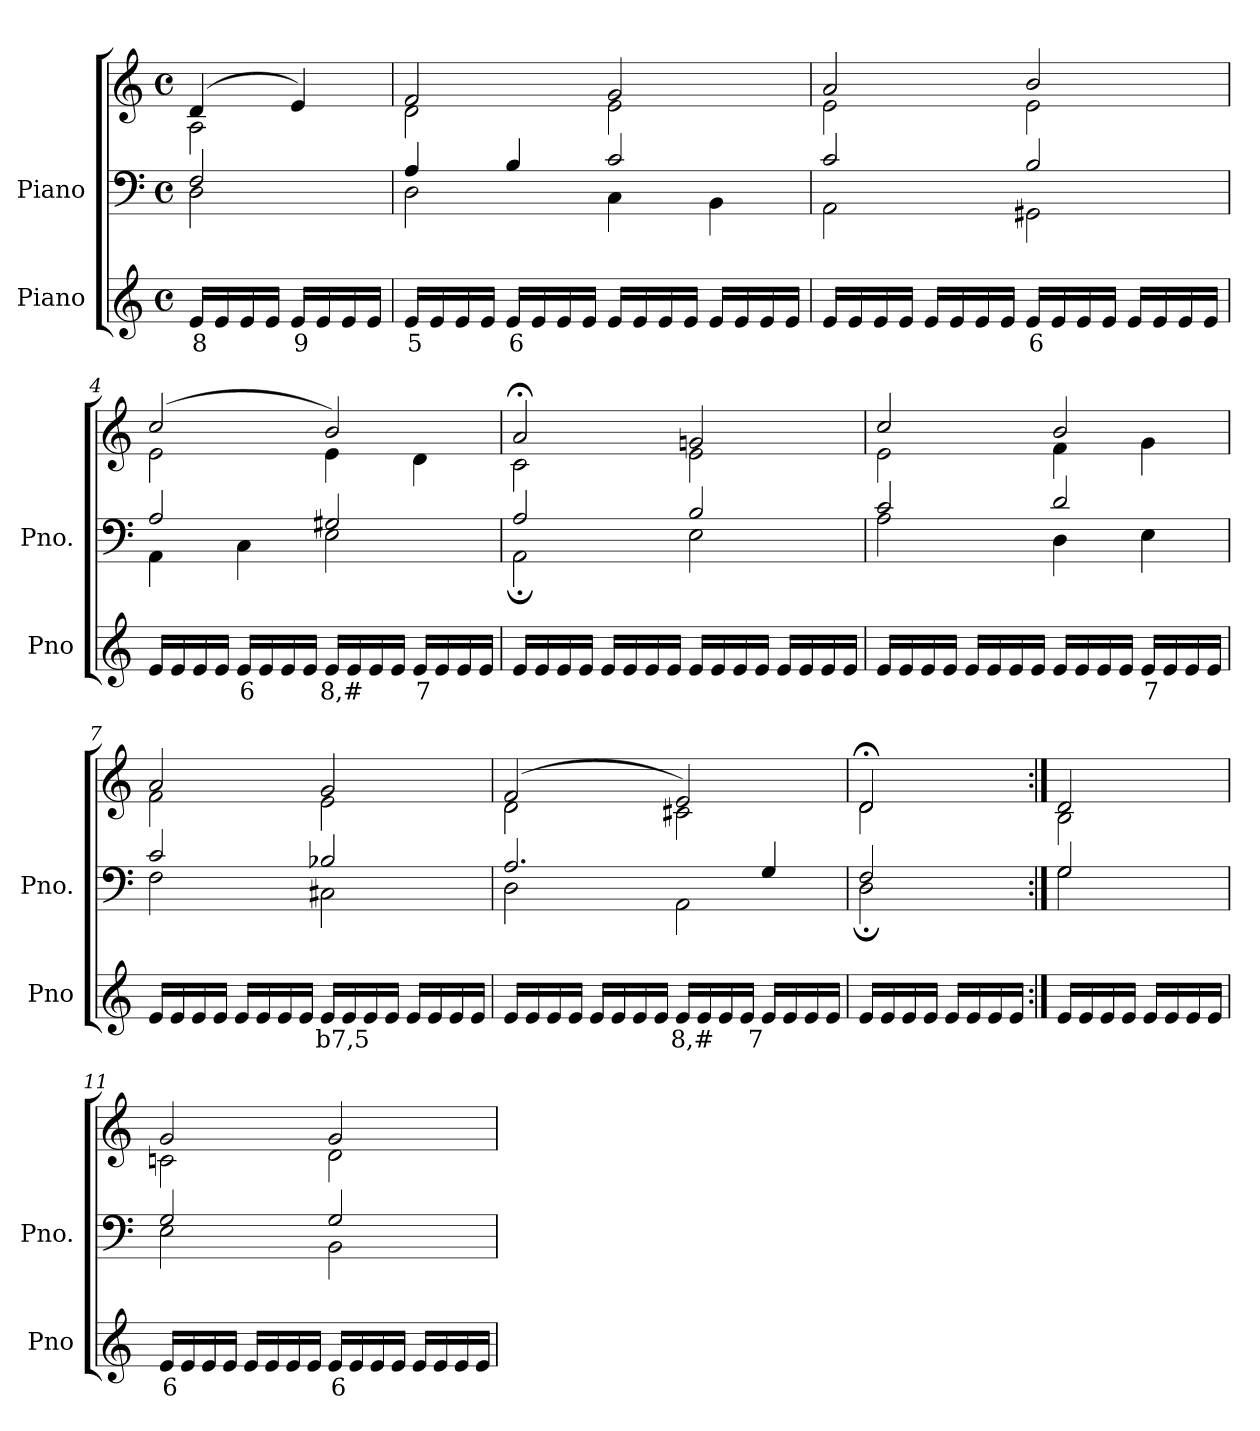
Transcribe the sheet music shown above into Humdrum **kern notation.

**kern	**text	**kern	**kern
*part2	*part2	*part1	*part1
*staff3	*staff3	*staff2	*staff1
*I"Piano	*	*I"Piano	*
*I'Pno	*	*I'Pno.	*
*clefG2	*	*clefF4	*clefG2
*k[]	*	*k[]	*k[]
*M4/4	*	*M4/4	*M4/4
*met(c)	*	*met(c)	*met(c)
=1	=1	=1	=1
!	!LO:LY:b	!	!
*	*	*^	*^
16e/LL	8	2F/	2D\	(>4d/	2A\
16e/	.	.	.	.	.
16e/	.	.	.	.	.
16e/JJ	.	.	.	.	.
!	!LO:LY:b	!	!	!	!
16e/LL	9	.	.	4e/)	.
16e/	.	.	.	.	.
16e/	.	.	.	.	.
16e/JJ	.	.	.	.	.
=2	=2	=2	=2	=2	=2
!	!LO:LY:b	!	!	!	!
16e/LL	5	4A/	2D\	2f/	2d\
16e/	.	.	.	.	.
16e/	.	.	.	.	.
16e/JJ	.	.	.	.	.
!	!LO:LY:b	!	!	!	!
16e/LL	6	4B/	.	.	.
16e/	.	.	.	.	.
16e/	.	.	.	.	.
16e/JJ	.	.	.	.	.
16e/LL	.	2c/	4C\	2g/	2e\
16e/	.	.	.	.	.
16e/	.	.	.	.	.
16e/JJ	.	.	.	.	.
!	!LO:LY:b	!	!	!	!
16e/LL	_	.	4BB\	.	.
16e/	.	.	.	.	.
16e/	.	.	.	.	.
16e/JJ	.	.	.	.	.
=3	=3	=3	=3	=3	=3
16e/LL	.	2c/	2AA\	2a/	2e\
16e/	.	.	.	.	.
16e/	.	.	.	.	.
16e/JJ	.	.	.	.	.
16e/LL	.	.	.	.	.
16e/	.	.	.	.	.
16e/	.	.	.	.	.
16e/JJ	.	.	.	.	.
!	!LO:LY:b	!	!	!	!
16e/LL	6	2B/	2GG#X\	2b/	2e\
16e/	.	.	.	.	.
16e/	.	.	.	.	.
16e/JJ	.	.	.	.	.
16e/LL	.	.	.	.	.
16e/	.	.	.	.	.
16e/	.	.	.	.	.
16e/JJ	.	.	.	.	.
=4	=4	=4	=4	=4	=4
16e/LL	.	2A/	4AA\	(>2cc/	2e\
16e/	.	.	.	.	.
16e/	.	.	.	.	.
16e/JJ	.	.	.	.	.
!	!LO:LY:b	!	!	!	!
16e/LL	6	.	4C\	.	.
16e/	.	.	.	.	.
16e/	.	.	.	.	.
16e/JJ	.	.	.	.	.
!	!LO:LY:b	!	!	!	!
16e/LL	8,#	2G#X/	2E\	2b/)	4e\
16e/	.	.	.	.	.
16e/	.	.	.	.	.
16e/JJ	.	.	.	.	.
!	!LO:LY:b	!	!	!	!
16e/LL	7	.	.	.	4d\
16e/	.	.	.	.	.
16e/	.	.	.	.	.
16e/JJ	.	.	.	.	.
=5	=5	=5	=5	=5	=5
16e/LL	.	2A/	2AA;\	2a;</	2c\
16e/	.	.	.	.	.
16e/	.	.	.	.	.
16e/JJ	.	.	.	.	.
16e/LL	.	.	.	.	.
16e/	.	.	.	.	.
16e/	.	.	.	.	.
16e/JJ	.	.	.	.	.
16e/LL	.	2B/	2E\	2gn/	2e\
16e/	.	.	.	.	.
16e/	.	.	.	.	.
16e/JJ	.	.	.	.	.
16e/LL	.	.	.	.	.
16e/	.	.	.	.	.
16e/	.	.	.	.	.
16e/JJ	.	.	.	.	.
=6	=6	=6	=6	=6	=6
16e/LL	.	2c/	2A\	2cc/	2e\
16e/	.	.	.	.	.
16e/	.	.	.	.	.
16e/JJ	.	.	.	.	.
16e/LL	.	.	.	.	.
16e/	.	.	.	.	.
16e/	.	.	.	.	.
16e/JJ	.	.	.	.	.
16e/LL	.	2d/	4D\	2b/	4f\
16e/	.	.	.	.	.
16e/	.	.	.	.	.
16e/JJ	.	.	.	.	.
!	!LO:LY:b	!	!	!	!
16e/LL	7	.	4E\	.	4g\
16e/	.	.	.	.	.
16e/	.	.	.	.	.
16e/JJ	.	.	.	.	.
=7	=7	=7	=7	=7	=7
16e/LL	.	2c/	2F\	2a/	2f\
16e/	.	.	.	.	.
16e/	.	.	.	.	.
16e/JJ	.	.	.	.	.
16e/LL	.	.	.	.	.
16e/	.	.	.	.	.
16e/	.	.	.	.	.
16e/JJ	.	.	.	.	.
!	!LO:LY:b	!	!	!	!
16e/LL	b7,5	2B-X/	2C#X\	2g/	2e\
16e/	.	.	.	.	.
16e/	.	.	.	.	.
16e/JJ	.	.	.	.	.
16e/LL	.	.	.	.	.
16e/	.	.	.	.	.
16e/	.	.	.	.	.
16e/JJ	.	.	.	.	.
=8	=8	=8	=8	=8	=8
16e/LL	.	2.A/	2D\	(>2f/	2d\
16e/	.	.	.	.	.
16e/	.	.	.	.	.
16e/JJ	.	.	.	.	.
16e/LL	.	.	.	.	.
16e/	.	.	.	.	.
16e/	.	.	.	.	.
16e/JJ	.	.	.	.	.
!	!LO:LY:b	!	!	!	!
16e/LL	8,#	.	2AA\	2e/)	2c#X\
16e/	.	.	.	.	.
16e/	.	.	.	.	.
16e/JJ	.	.	.	.	.
!	!LO:LY:b	!	!	!	!
16e/LL	7	4G/	.	.	.
16e/	.	.	.	.	.
16e/	.	.	.	.	.
16e/JJ	.	.	.	.	.
=9	=9	=9	=9	=9	=9
16e/LL	.	2F/	2D;\	2d;</	2d\
16e/	.	.	.	.	.
16e/	.	.	.	.	.
16e/JJ	.	.	.	.	.
16e/LL	.	.	.	.	.
16e/	.	.	.	.	.
16e/	.	.	.	.	.
16e/JJ	.	.	.	.	.
=10:|!	=10:|!	=10:|!	=10:|!	=10:|!	=10:|!
16e/LL	.	2G/	2G\	2d/	2B\
16e/	.	.	.	.	.
16e/	.	.	.	.	.
16e/JJ	.	.	.	.	.
16e/LL	.	.	.	.	.
16e/	.	.	.	.	.
16e/	.	.	.	.	.
16e/JJ	.	.	.	.	.
=11	=11	=11	=11	=11	=11
!	!LO:LY:b	!	!	!	!
16e/LL	6	2G/	2E\	2g/	2cn\
16e/	.	.	.	.	.
16e/	.	.	.	.	.
16e/JJ	.	.	.	.	.
16e/LL	.	.	.	.	.
16e/	.	.	.	.	.
16e/	.	.	.	.	.
16e/JJ	.	.	.	.	.
!	!LO:LY:b	!	!	!	!
16e/LL	6	2G/	2BB\	2g/	2d\
16e/	.	.	.	.	.
16e/	.	.	.	.	.
16e/JJ	.	.	.	.	.
16e/LL	.	.	.	.	.
16e/	.	.	.	.	.
16e/	.	.	.	.	.
16e/JJ	.	.	.	.	.
*	*	*v	*v	*	*
*	*	*	*v	*v
=	=	=	=
*-	*-	*-	*-
